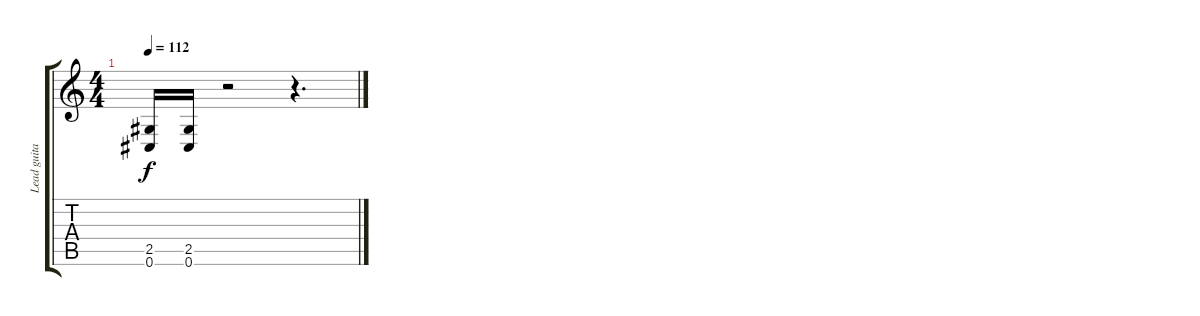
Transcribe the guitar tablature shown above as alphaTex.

\track ("Lead guitar" "Lead guita") {instrument distortionguitar}
\staff {score tabs}
\tuning (Db4 Ab3 E3 B2 Gb2 Db2) {hide}
\ts (4 4)
\tempo 112
\clef g2
\ks c
(2.5 0.6).16{dy f} (2.5 0.6).16 r.2 r.4{d}
